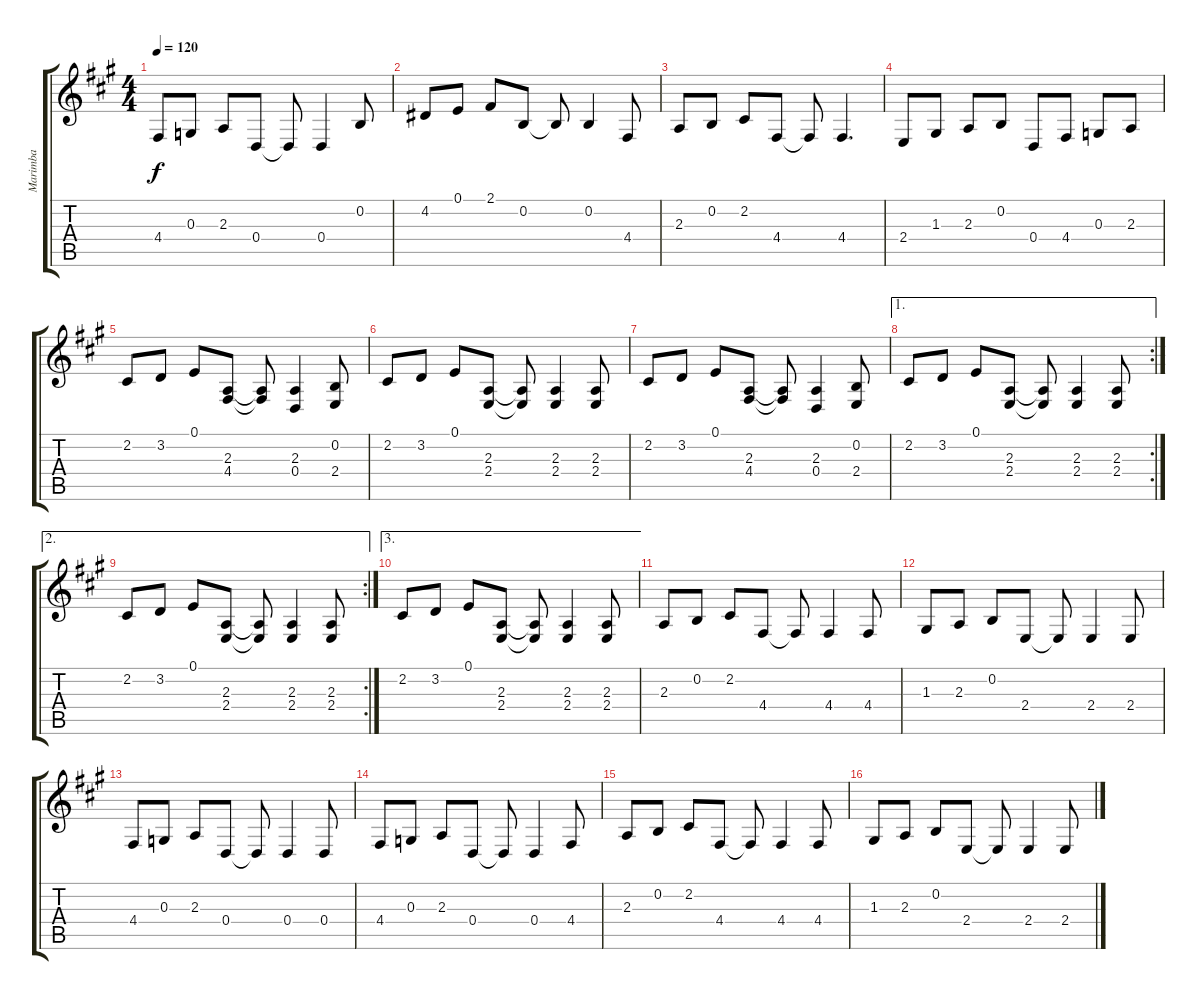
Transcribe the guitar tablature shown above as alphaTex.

\track ("Marimba" "Marimba") {instrument marimba}
\staff {score tabs}
\tuning (E4 B3 G3 D3 A2 E2) {hide}
\ts (4 4)
\tempo 120
\clef g2
\ks a
4.4.8{dy f} 0.3.8 2.3.8 0.4.8 0.4{t}.8 0.4.4 0.2.8 |
4.2.8 0.1.8 2.1.8 0.2.8 0.2{t}.8 0.2.4 4.4.8 |
2.3.8 0.2.8 2.2.8 4.4.8 4.4{t}.8 4.4.4{d} |
2.4.8 1.3.8 2.3.8 0.2.8 0.4.8 4.4.8 0.3.8 2.3.8 |
2.2.8 3.2.8 0.1.8 (2.3 4.4).8 (2.3{t} 4.4{t}).8 (2.3 0.4).4 (0.2 2.4).8 |
2.2.8 3.2.8 0.1.8 (2.3 2.4).8 (2.3{t} 2.4{t}).8 (2.3 2.4).4 (2.3 2.4).8 |
2.2.8 3.2.8 0.1.8 (2.3 4.4).8 (2.3{t} 4.4{t}).8 (2.3 0.4).4 (0.2 2.4).8 |
\ae 1
\rc 2
2.2.8 3.2.8 0.1.8 (2.3 2.4).8 (2.3{t} 2.4{t}).8 (2.3 2.4).4 (2.3 2.4).8 |
\ae 2
\rc 2
2.2.8 3.2.8 0.1.8 (2.3 2.4).8 (2.3{t} 2.4{t}).8 (2.3 2.4).4 (2.3 2.4).8 |
\ae 3
2.2.8 3.2.8 0.1.8 (2.3 2.4).8 (2.3{t} 2.4{t}).8 (2.3 2.4).4 (2.3 2.4).8 |
2.3.8 0.2.8 2.2.8 4.4.8 4.4{t}.8 4.4.4 4.4.8 |
1.3.8 2.3.8 0.2.8 2.4.8 2.4{t}.8 2.4.4 2.4.8 |
4.4.8 0.3.8 2.3.8 0.4.8 0.4{t}.8 0.4.4 0.4.8 |
4.4.8 0.3.8 2.3.8 0.4.8 0.4{t}.8 0.4.4 4.4.8 |
2.3.8 0.2.8 2.2.8 4.4.8 4.4{t}.8 4.4.4 4.4.8 |
1.3.8 2.3.8 0.2.8 2.4.8 2.4{t}.8 2.4.4 2.4.8
